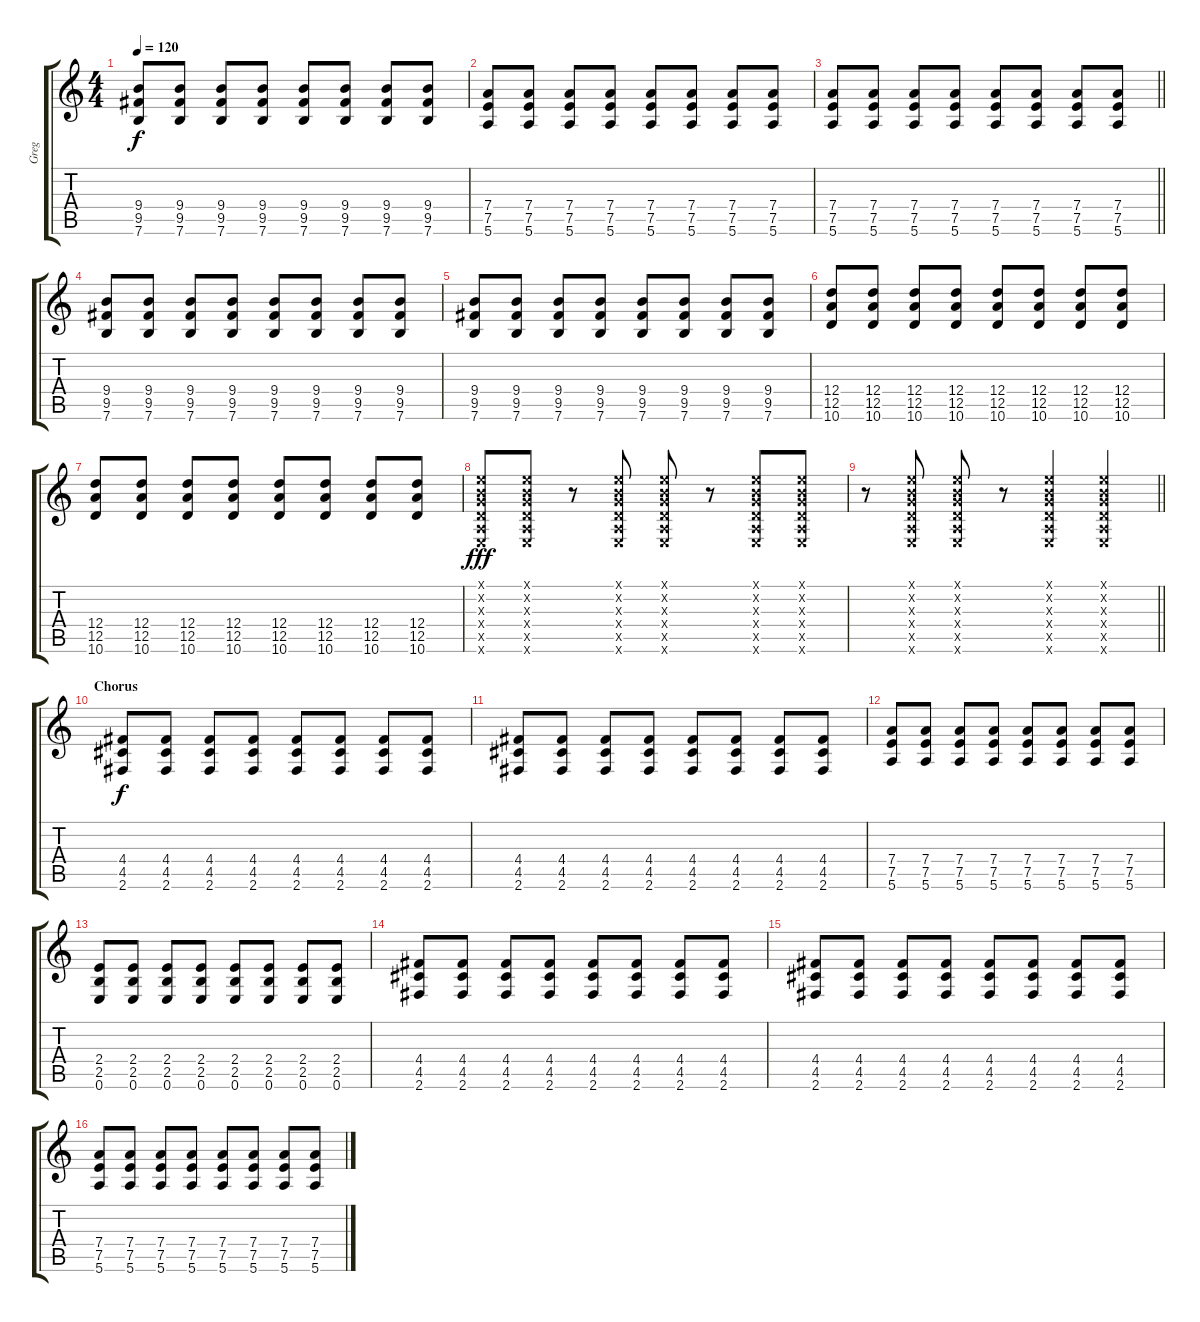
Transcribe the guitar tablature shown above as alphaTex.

\track ("Greg" "Greg") {instrument distortionguitar}
\staff {score tabs}
\tuning (E4 B3 G3 D3 A2 E2) {hide}
\ts (4 4)
\tempo 120
\clef g2
\ks c
(9.4 9.5 7.6).8{dy f} (9.4 9.5 7.6).8 (9.4 9.5 7.6).8 (9.4 9.5 7.6).8 (9.4 9.5 7.6).8 (9.4 9.5 7.6).8 (9.4 9.5 7.6).8 (9.4 9.5 7.6).8 |
(7.4 7.5 5.6).8 (7.4 7.5 5.6).8 (7.4 7.5 5.6).8 (7.4 7.5 5.6).8 (7.4 7.5 5.6).8 (7.4 7.5 5.6).8 (7.4 7.5 5.6).8 (7.4 7.5 5.6).8 |
\barLineRight lightlight
(7.4 7.5 5.6).8 (7.4 7.5 5.6).8 (7.4 7.5 5.6).8 (7.4 7.5 5.6).8 (7.4 7.5 5.6).8 (7.4 7.5 5.6).8 (7.4 7.5 5.6).8 (7.4 7.5 5.6).8 |
(9.4 9.5 7.6).8 (9.4 9.5 7.6).8 (9.4 9.5 7.6).8 (9.4 9.5 7.6).8 (9.4 9.5 7.6).8 (9.4 9.5 7.6).8 (9.4 9.5 7.6).8 (9.4 9.5 7.6).8 |
(9.4 9.5 7.6).8 (9.4 9.5 7.6).8 (9.4 9.5 7.6).8 (9.4 9.5 7.6).8 (9.4 9.5 7.6).8 (9.4 9.5 7.6).8 (9.4 9.5 7.6).8 (9.4 9.5 7.6).8 |
(12.4 12.5 10.6).8 (12.4 12.5 10.6).8 (12.4 12.5 10.6).8 (12.4 12.5 10.6).8 (12.4 12.5 10.6).8 (12.4 12.5 10.6).8 (12.4 12.5 10.6).8 (12.4 12.5 10.6).8 |
(12.4 12.5 10.6).8 (12.4 12.5 10.6).8 (12.4 12.5 10.6).8 (12.4 12.5 10.6).8 (12.4 12.5 10.6).8 (12.4 12.5 10.6).8 (12.4 12.5 10.6).8 (12.4 12.5 10.6).8 |
(0.1{x} 0.2{x} 0.3{x} 0.4{x} 0.5{x} 0.6{x}).8{dy fff} (0.1{x} 0.2{x} 0.3{x} 0.4{x} 0.5{x} 0.6{x}).8 r.8 (0.1{x} 0.2{x} 0.3{x} 0.4{x} 0.5{x} 0.6{x}).8 (0.1{x} 0.2{x} 0.3{x} 0.4{x} 0.5{x} 0.6{x}).8 r.8 (0.1{x} 0.2{x} 0.3{x} 0.4{x} 0.5{x} 0.6{x}).8 (0.1{x} 0.2{x} 0.3{x} 0.4{x} 0.5{x} 0.6{x}).8 |
\barLineRight lightlight
r.8 (0.1{x} 0.2{x} 0.3{x} 0.4{x} 0.5{x} 0.6{x}).8 (0.1{x} 0.2{x} 0.3{x} 0.4{x} 0.5{x} 0.6{x}).8 r.8 (0.1{x} 0.2{x} 0.3{x} 0.4{x} 0.5{x} 0.6{x}).4 (0.1{x} 0.2{x} 0.3{x} 0.4{x} 0.5{x} 0.6{x}).4 |
\section ("" "Chorus")
(4.4 4.5 2.6).8{dy f} (4.4 4.5 2.6).8 (4.4 4.5 2.6).8 (4.4 4.5 2.6).8 (4.4 4.5 2.6).8 (4.4 4.5 2.6).8 (4.4 4.5 2.6).8 (4.4 4.5 2.6).8 |
(4.4 4.5 2.6).8 (4.4 4.5 2.6).8 (4.4 4.5 2.6).8 (4.4 4.5 2.6).8 (4.4 4.5 2.6).8 (4.4 4.5 2.6).8 (4.4 4.5 2.6).8 (4.4 4.5 2.6).8 |
(7.4 7.5 5.6).8 (7.4 7.5 5.6).8 (7.4 7.5 5.6).8 (7.4 7.5 5.6).8 (7.4 7.5 5.6).8 (7.4 7.5 5.6).8 (7.4 7.5 5.6).8 (7.4 7.5 5.6).8 |
(2.4 2.5 0.6).8 (2.4 2.5 0.6).8 (2.4 2.5 0.6).8 (2.4 2.5 0.6).8 (2.4 2.5 0.6).8 (2.4 2.5 0.6).8 (2.4 2.5 0.6).8 (2.4 2.5 0.6).8 |
(4.4 4.5 2.6).8 (4.4 4.5 2.6).8 (4.4 4.5 2.6).8 (4.4 4.5 2.6).8 (4.4 4.5 2.6).8 (4.4 4.5 2.6).8 (4.4 4.5 2.6).8 (4.4 4.5 2.6).8 |
(4.4 4.5 2.6).8 (4.4 4.5 2.6).8 (4.4 4.5 2.6).8 (4.4 4.5 2.6).8 (4.4 4.5 2.6).8 (4.4 4.5 2.6).8 (4.4 4.5 2.6).8 (4.4 4.5 2.6).8 |
(7.4 7.5 5.6).8 (7.4 7.5 5.6).8 (7.4 7.5 5.6).8 (7.4 7.5 5.6).8 (7.4 7.5 5.6).8 (7.4 7.5 5.6).8 (7.4 7.5 5.6).8 (7.4 7.5 5.6).8
